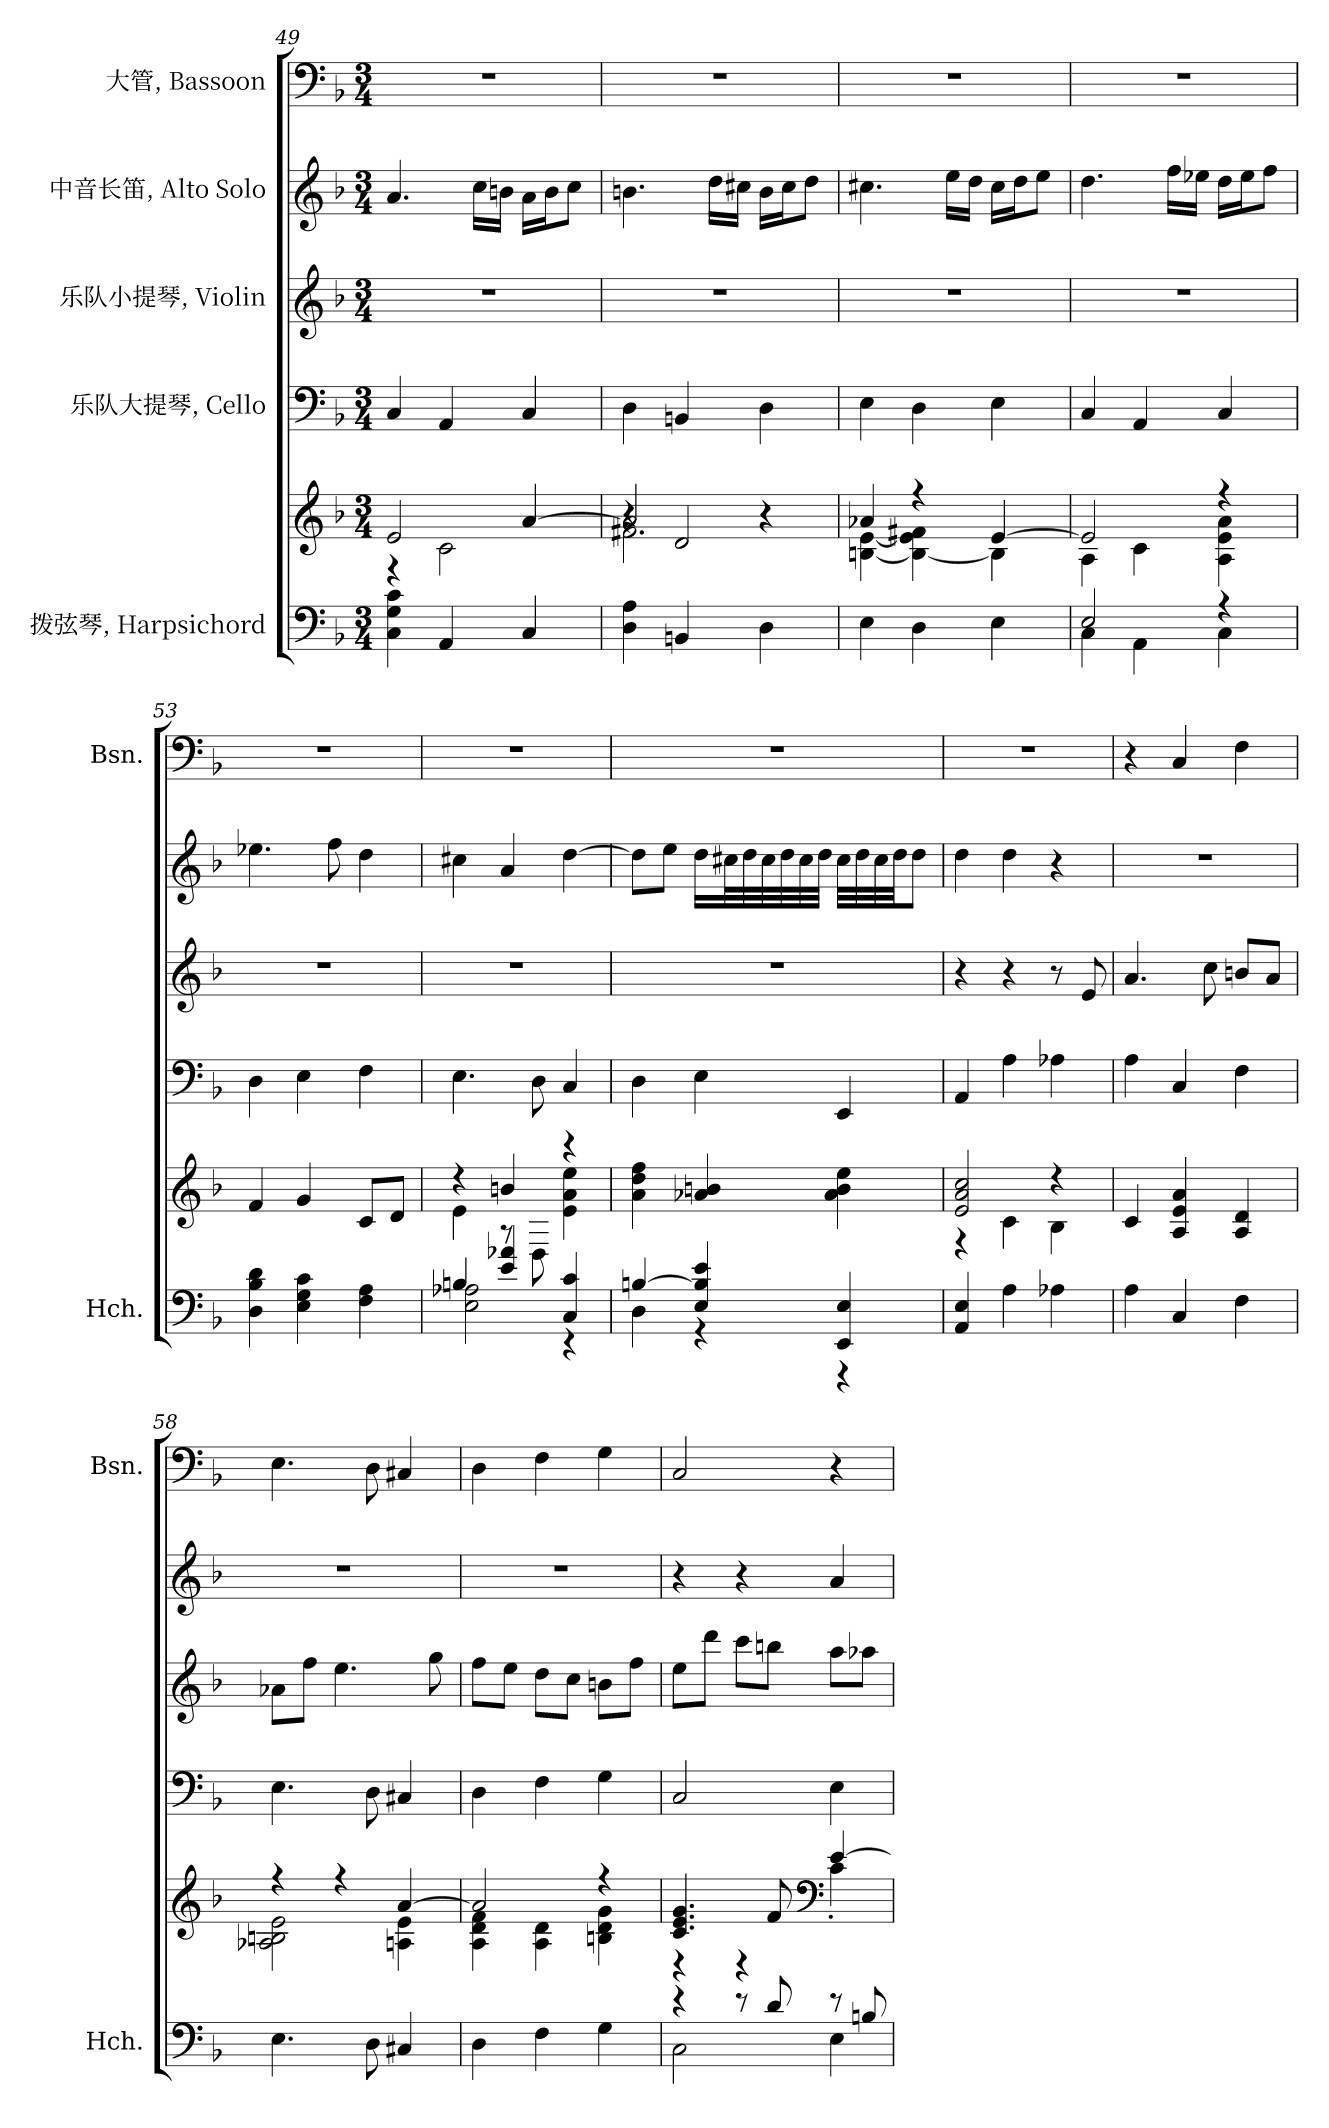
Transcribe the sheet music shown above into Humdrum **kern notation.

**kern	**kern	**kern	**kern	**kern	**kern
*part5	*part5	*part4	*part3	*part2	*part1
*staff6	*staff5	*staff4	*staff3	*staff2	*staff1
*I"拨弦琴, Harpsichord	*	*I"乐队大提琴, Cello	*I"乐队小提琴, Violin	*I"中音长笛, Alto Solo	*I"大管, Bassoon
*I'Hch.	*	*	*	*	*I'Bsn.
*clefF4	*clefG2	*clefF4	*clefG2	*clefG2	*clefF4
*	*	*	*	*ITrd3c5	*
*k[b-]	*k[b-]	*k[b-]	*k[b-]	*k[]	*k[b-]
*M3/4	*M3/4	*M3/4	*M3/4	*M3/4	*M3/4
=49	=49	=49	=49	=49	=49
*	*^	*	*	*	*
4C\ 4G\ 4c\	2e/	4r	4C/	2.r	4.e/	2.r
4AA/	.	2c\	4AA/	.	.	.
.	.	.	.	.	16g\LL	.
.	.	.	.	.	16f#X\JJ	.
4C/	[4a/	.	4C/	.	16e\LL	.
.	.	.	.	.	16f#\J	.
.	.	.	.	.	8g\J	.
!!LO:PB:g=z
=50	=50	=50	=50	=50	=50	=50
*	*	*^	*	*	*	*
4D\ 4A\	2a/]	2.f#X\	4r	4D\	2.r	4.f#X\	2.r
4BBn/	.	.	2d/	4BBn/	.	.	.
.	.	.	.	.	.	16a\LL	.
.	.	.	.	.	.	16g#X\JJ	.
4D\	4r	.	.	4D\	.	16f#\LL	.
.	.	.	.	.	.	16g#\J	.
.	.	.	.	.	.	8a\J	.
*	*	*v	*v	*	*	*	*
=51	=51	=51	=51	=51	=51	=51
4E\	4a-X/	[4Bn\ [4e\	4E\	2.r	4.g#X\	2.r
4D\	4r	4B\_ 4e\] 4f#X\	4D\	.	.	.
.	.	.	.	.	16b\LL	.
.	.	.	.	.	16a\JJ	.
4E\	[4e/	4B\]	4E\	.	16g#\LL	.
.	.	.	.	.	16a\J	.
.	.	.	.	.	8b\J	.
=52	=52	=52	=52	=52	=52	=52
*^	*	*	*	*	*	*
2E/	4C\	2e/]	4A\	4C/	2.r	4.a\	2.r
.	4AA\	.	4c\	4AA/	.	.	.
.	.	.	.	.	.	16cc\LL	.
.	.	.	.	.	.	16b-X\JJ	.
4r	4C\	4r	4A\ 4e\ 4a\	4C/	.	16a\LL	.
.	.	.	.	.	.	16b-\J	.
.	.	.	.	.	.	8cc\J	.
*v	*v	*	*	*	*	*	*
*	*v	*v	*	*	*	*
=53	=53	=53	=53	=53	=53
4D\ 4B-\ 4d\	4f/	4D\	2.r	4.b-X\	2.r
4E\ 4G\ 4c\	4g/	4E\	.	.	.
.	.	.	.	8cc\	.
4F\ 4A\	8c/L	4F\	.	4a\	.
.	8d/J	.	.	.	.
=54	=54	=54	=54	=54	=54
*^	*^	*	*	*	*
4Bn/	2E\ 2A-X\	4r	4e\	4.E\	2.r	4g#X\	2.r
4e/ 4a-X/	.	4bn/	8r	.	.	4e/	.
.	.	.	8D\	8D\	.	.	.
4C/ 4c/	4r	4r	4e\ 4a\ 4ee\	4C/	.	[4a\	.
*	*	*v	*v	*	*	*	*
!!LO:LB:g=z
=55	=55	=55	=55	=55	=55	=55
[4Bn/	4D\	4a\ 4dd\ 4ff\	4D\	2.r	8a\L]	2.r
.	.	.	.	.	8b\J	.
4E/ 4B/] 4e/	4r	4a-X/ 4bn/	4E\	.	16a\LL	.
.	.	.	.	.	32g#X\L	.
.	.	.	.	.	32a\	.
.	.	.	.	.	32g#\	.
.	.	.	.	.	32a\	.
.	.	.	.	.	32g#\	.
.	.	.	.	.	32a\JJJ	.
4EE/ 4E/	4r	4a-\ 4b\ 4ee\	4EE/	.	32g#\LLL	.
.	.	.	.	.	32a\	.
.	.	.	.	.	32g#\	.
.	.	.	.	.	32a\JJ	.
.	.	.	.	.	8a\J	.
*v	*v	*	*	*	*	*
=56	=56	=56	=56	=56	=56
*	*^	*	*	*	*
4AA/ 4E/	2e/ 2a/ 2cc/	4r	4AA/	4r	4a\	2.r
4A\	.	4c\	4A\	4r	4a\	.
4A-X\	4r	4B-\	4A-X\	8r	4r	.
.	.	.	.	8e/	.	.
*	*v	*v	*	*	*	*
=57	=57	=57	=57	=57	=57
4A\	4c/	4A\	4.a/	2.r	4r
4C/	4A/ 4e/ 4a/	4C/	.	.	4C/
.	.	.	8cc\	.	.
4F\	4A/ 4d/	4F\	8bn/L	.	4F\
.	.	.	8a/J	.	.
=58	=58	=58	=58	=58	=58
*	*^	*	*	*	*
4.E\	4r	2A-X\ 2Bn\ 2e\	4.E\	8a-X\L	2.r	4.E\
.	.	.	.	8ff\J	.	.
.	4r	.	.	4.ee\	.	.
8D\	.	.	8D\	.	.	8D\
4C#X/	[4a/	4An\ 4e\	4C#X/	.	.	4C#X/
.	.	.	.	8gg\	.	.
!!LO:PB:g=z
=59	=59	=59	=59	=59	=59	=59
4D\	2a/]	4A\ 4d\ 4f\	4D\	8ff\L	2.r	4D\
.	.	.	.	8ee\J	.	.
4F\	.	4A\ 4d\	4F\	8dd\L	.	4F\
.	.	.	.	8cc\J	.	.
4G\	4r	4Bn\ 4d\ 4g\	4G\	8bn\L	.	4G\
.	.	.	.	8ff\J	.	.
=60	=60	=60	=60	=60	=60	=60
*^	*	*	*	*	*	*
4r	2C\	4.c/ 4.e/ 4.g/	4r	2C/	8ee\L	4r	2C/
.	.	.	.	.	8ddd\J	.	.
8r	.	.	4r	.	8ccc\L	4r	.
8d/	.	8f/	.	.	8bbn\J	.	.
*	*	*clefF4	*	*	*	*	*
8r	4E\	[4e/	4c'\	4E\	8aa\L	4e/	4r
8Bn/	.	.	.	.	8aa-X\J	.	.
*v	*v	*	*	*	*	*	*
*	*v	*v	*	*	*	*
=	=	=	=	=	=
*-	*-	*-	*-	*-	*-
